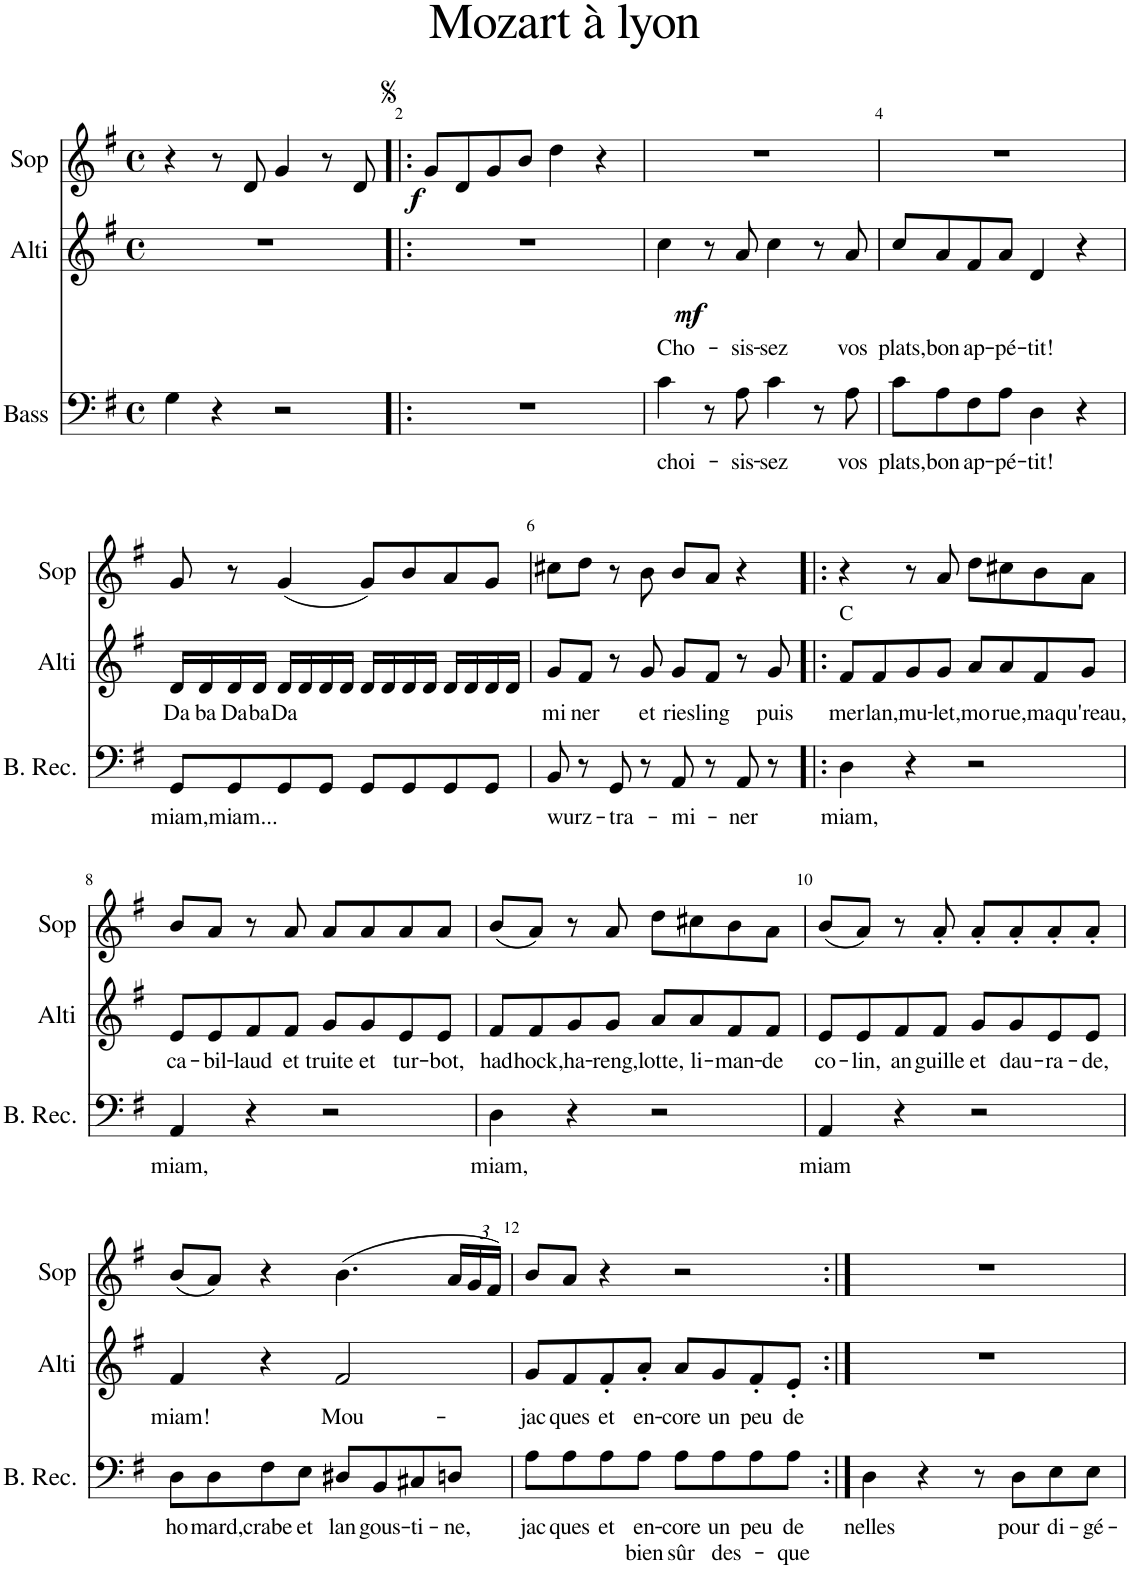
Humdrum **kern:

**kern	**text	**text	**kern	**text	**dynam	**kern	**dynam
*part3	*part3	*part3	*part2	*part2	*part2	*part1	*part1
*staff3	*staff3	*staff3	*staff2	*staff2	*staff2	*staff1	*staff1
*I"Bass	*	*	*I"Alti	*	*	*I"Sop	*
*	*	*	*I'Alti	*	*	*I'Sop	*
*clefF4	*	*	*clefG2	*	*	*clefG2	*
*	*	*	*Trd7c12	*	*	*Trd1c2	*
*k[f#]	*	*	*k[f#]	*	*	*k[f#]	*
*M4/4	*	*	*M4/4	*	*	*M4/4	*
*met(c)	*	*	*met(c)	*	*	*met(c)	*
=1	=1	=1	=1	=1	=1	=1	=1
4G\	.	.	1r	.	.	4r	.
4r	.	.	.	.	.	8r	.
!	!	!	!	!	!	!	!LO:DY:b
.	.	.	.	.	.	8d/	f
2r	.	.	.	.	.	4g/	.
.	.	.	.	.	.	8r	.
.	.	.	.	.	.	8d/	.
=2!|:	=2!|:	=2!|:	=2!|:	=2!|:	=2!|:	=2!|:	=2!|:
1r	.	.	1r	.	.	8g/L	.
.	.	.	.	.	.	8d/	.
.	.	.	.	.	.	8g/	.
.	.	.	.	.	.	8b/J	.
.	.	.	.	.	.	4dd\	.
.	.	.	.	.	.	4r	.
=3	=3	=3	=3	=3	=3	=3	=3
!	!LO:LY:b	!	!	!LO:LY:b	!LO:DY:b	!	!
4c\	choi-	.	4cc\	Cho-	mf	1r	.
8r	.	.	8r	.	.	.	.
!	!LO:LY:b	!	!	!LO:LY:b	!	!	!
8A\	-sis-	.	8a/	-sis-	.	.	.
!	!LO:LY:b	!	!	!LO:LY:b	!	!	!
4c\	-sez	.	4cc\	-sez	.	.	.
8r	.	.	8r	.	.	.	.
!	!LO:LY:b	!	!	!LO:LY:b	!	!	!
8A\	vos	.	8a/	vos	.	.	.
=4	=4	=4	=4	=4	=4	=4	=4
!	!LO:LY:b	!	!	!LO:LY:b	!	!	!
8c\L	plats,	.	8cc/L	plats,	.	1r	.
!	!LO:LY:b	!	!	!LO:LY:b	!	!	!
8A\	bon	.	8a/	bon	.	.	.
!	!LO:LY:b	!	!	!LO:LY:b	!	!	!
8F#\	ap-	.	8f#/	ap-	.	.	.
!	!LO:LY:b	!	!	!LO:LY:b	!	!	!
8A\J	-pé-	.	8a/J	-pé-	.	.	.
!	!LO:LY:b	!	!	!LO:LY:b	!	!	!
4D\	-tit!	.	4d/	-tit!	.	.	.
4r	.	.	4r	.	.	.	.
!!LO:LB:g=z
=5	=5	=5	=5	=5	=5	=5	=5
!	!LO:LY:b	!	!	!LO:LY:b	!	!	!
8GG/L	miam,	.	16d/LL	Da	.	8g/	.
!	!	!	!	!LO:LY:b	!	!	!
.	.	.	16d/	ba	.	.	.
!	!LO:LY:b	!	!	!LO:LY:b	!	!	!
8GG/	miam...	.	16d/	Da	.	8r	.
!	!	!	!	!LO:LY:b	!	!	!
.	.	.	16d/JJ	ba	.	.	.
!	!	!	!	!LO:LY:b	!	!	!
8GG/	.	.	16d/LL	Da	.	(4g/	.
.	.	.	16d/	.	.	.	.
8GG/J	.	.	16d/	.	.	.	.
.	.	.	16d/JJ	.	.	.	.
8GG/L	.	.	16d/LL	.	.	8g/L)	.
.	.	.	16d/	.	.	.	.
8GG/	.	.	16d/	.	.	8b/	.
.	.	.	16d/JJ	.	.	.	.
8GG/	.	.	16d/LL	.	.	8a/	.
.	.	.	16d/	.	.	.	.
8GG/J	.	.	16d/	.	.	8g/J	.
.	.	.	16d/JJ	.	.	.	.
=6	=6	=6	=6	=6	=6	=6	=6
!	!LO:LY:b	!	!	!LO:LY:b	!	!	!
8BB/	-wurz-	.	8g/L	-mi-	.	8cc#X\L	.
!	!	!	!	!LO:LY:b	!	!	!
8r	.	.	8f#/J	-ner	.	8dd\J	.
!	!LO:LY:b	!	!	!	!	!	!
8GG/	-tra-	.	8r	.	.	8r	.
!	!	!	!	!LO:LY:b	!	!	!
8r	.	.	8g/	et	.	8b\	.
!	!LO:LY:b	!	!	!LO:LY:b	!	!	!
8AA/	-mi-	.	8g/L	ries-	.	8b/L	.
!	!	!	!	!LO:LY:b	!	!	!
8r	.	.	8f#/J	-ling	.	8a/J	.
!	!LO:LY:b	!	!	!	!	!	!
8AA/	-ner	.	8r	.	.	4r	.
!	!	!	!	!LO:LY:b	!	!	!
8r	.	.	8g/	puis	.	.	.
=7!|:	=7!|:	=7!|:	=7!|:	=7!|:	=7!|:	=7!|:	=7!|:
!	!	!	!LO:TX:a:t=C	!	!	!	!
!	!LO:LY:b	!	!	!LO:LY:b	!	!	!
4D\	miam,	.	8f#/L	mer-	.	4r	.
!	!	!	!	!LO:LY:b	!	!	!
.	.	.	8f#/	-lan,	.	.	.
!	!	!	!	!LO:LY:b	!	!	!
4r	.	.	8g/	mu-	.	8r	.
!	!	!	!	!LO:LY:b	!	!	!
.	.	.	8g/J	-let,	.	8a/	.
!	!	!	!	!LO:LY:b	!	!	!
2r	.	.	8a/L	mo-	.	8dd\L	.
!	!	!	!	!LO:LY:b	!	!	!
.	.	.	8a/	-rue,	.	8cc#X\	.
!	!	!	!	!LO:LY:b	!	!	!
.	.	.	8f#/	ma-	.	8b\	.
!	!	!	!	!LO:LY:b	!	!	!
.	.	.	8g/J	-qu'reau,	.	8a\J	.
!!LO:LB:g=z
=8	=8	=8	=8	=8	=8	=8	=8
!	!LO:LY:b	!	!	!LO:LY:b	!	!	!
4AA/	miam,	.	8e/L	ca-	.	8b/L	.
!	!	!	!	!LO:LY:b	!	!	!
.	.	.	8e/	-bil-	.	8a/J	.
!	!	!	!	!LO:LY:b	!	!	!
4r	.	.	8f#/	-laud	.	8r	.
!	!	!	!	!LO:LY:b	!	!	!
.	.	.	8f#/J	et	.	8a/	.
!	!	!	!	!LO:LY:b	!	!	!
2r	.	.	8g/L	truite	.	8a/L	.
!	!	!	!	!LO:LY:b	!	!	!
.	.	.	8g/	et	.	8a/	.
!	!	!	!	!LO:LY:b	!	!	!
.	.	.	8e/	tur-	.	8a/	.
!	!	!	!	!LO:LY:b	!	!	!
.	.	.	8e/J	-bot,	.	8a/J	.
=9	=9	=9	=9	=9	=9	=9	=9
!	!LO:LY:b	!	!	!LO:LY:b	!	!	!
4D\	miam,	.	8f#/L	had-	.	(8b/L	.
!	!	!	!	!LO:LY:b	!	!	!
.	.	.	8f#/	-hock,	.	8a/J)	.
!	!	!	!	!LO:LY:b	!	!	!
4r	.	.	8g/	ha-	.	8r	.
!	!	!	!	!LO:LY:b	!	!	!
.	.	.	8g/J	-reng,	.	8a/	.
!	!	!	!	!LO:LY:b	!	!	!
2r	.	.	8a/L	lotte,	.	8dd\L	.
!	!	!	!	!LO:LY:b	!	!	!
.	.	.	8a/	li-	.	8cc#X\	.
!	!	!	!	!LO:LY:b	!	!	!
.	.	.	8f#/	-man-	.	8b\	.
!	!	!	!	!LO:LY:b	!	!	!
.	.	.	8f#/J	-de	.	8a\J	.
=10	=10	=10	=10	=10	=10	=10	=10
!	!LO:LY:b	!	!	!LO:LY:b	!	!	!
4AA/	miam	.	8e/L	co-	.	(8b/L	.
!	!	!	!	!LO:LY:b	!	!	!
.	.	.	8e/	-lin,	.	8a/J)	.
!	!	!	!	!LO:LY:b	!	!	!
4r	.	.	8f#/	an-	.	8r	.
!	!	!	!	!LO:LY:b	!	!	!
.	.	.	8f#/J	-guille	.	8a'/	.
!	!	!	!	!LO:LY:b	!	!	!
2r	.	.	8g/L	et	.	8a'/L	.
!	!	!	!	!LO:LY:b	!	!	!
.	.	.	8g/	dau-	.	8a'/	.
!	!	!	!	!LO:LY:b	!	!	!
.	.	.	8e/	-ra-	.	8a'/	.
!	!	!	!	!LO:LY:b	!	!	!
.	.	.	8e/J	-de,	.	8a'/J	.
!!LO:LB:g=z
=11	=11	=11	=11	=11	=11	=11	=11
!	!LO:LY:b	!	!	!LO:LY:b	!	!	!
8D\L	ho-	.	4f#/	miam!	.	(8b/L	.
!	!LO:LY:b	!	!	!	!	!	!
8D\	-mard,	.	.	.	.	8a/J)	.
!	!LO:LY:b	!	!	!	!	!	!
8F#\	crabe	.	4r	.	.	4r	.
!	!LO:LY:b	!	!	!	!	!	!
8E\J	et	.	.	.	.	.	.
!	!LO:LY:b	!	!	!LO:LY:b	!	!	!
8D#X/L	lan-	.	2f#/	Mou-	.	(4.b\	.
!	!LO:LY:b	!	!	!	!	!	!
8BB/	-gous-	.	.	.	.	.	.
!	!LO:LY:b	!	!	!	!	!	!
8C#X/	-ti-	.	.	.	.	.	.
!	!LO:LY:b	!	!	!	!	!	!
*	*	*	*	*	*	*Xbrackettup	*
8Dn/J	-ne,	.	.	.	.	24a/LL	.
.	.	.	.	.	.	24g/	.
.	.	.	.	.	.	24f#/JJ)	.
=12	=12	=12	=12	=12	=12	=12	=12
!	!LO:LY:b	!	!	!LO:LY:b	!	!	!
8A\L	-jac-	.	8g/L	-jac-	.	8b/L	.
!	!LO:LY:b	!	!	!LO:LY:b	!	!	!
8A\	-ques	.	8f#/	-ques	.	8a/J	.
!	!LO:LY:b	!	!	!LO:LY:b	!	!	!
8A\	et	.	8f#'/	et	.	4r	.
!	!LO:LY:b	!LO:LY:b	!	!LO:LY:b	!	!	!
8A\J	en-	bien	8a'/J	en-	.	.	.
!	!LO:LY:b	!LO:LY:b	!	!LO:LY:b	!	!	!
8A\L	-core	sûr	8a/L	-core	.	2r	.
!	!LO:LY:b	!LO:LY:b	!	!LO:LY:b	!	!	!
8A\	un	des-	8g/	un	.	.	.
!	!LO:LY:b	!	!	!LO:LY:b	!	!	!
8A\	peu	.	8f#'/	peu	.	.	.
!	!LO:LY:b	!LO:LY:b	!	!LO:LY:b	!	!	!
8A\J	de	-que	8e'/J	de	.	.	.
=13:|!	=13:|!	=13:|!	=13:|!	=13:|!	=13:|!	=13:|!	=13:|!
!	!LO:LY:b	!	!	!	!	!	!
4D\	nelles	.	1r	.	.	1r	.
4r	.	.	.	.	.	.	.
8r	.	.	.	.	.	.	.
!	!LO:LY:b	!	!	!	!	!	!
8D\L	pour	.	.	.	.	.	.
!	!LO:LY:b	!	!	!	!	!	!
8E\	di-	.	.	.	.	.	.
!	!LO:LY:b	!	!	!	!	!	!
8E\J	-gé-	.	.	.	.	.	.
=	=	=	=	=	=	=	=
*-	*-	*-	*-	*-	*-	*-	*-
